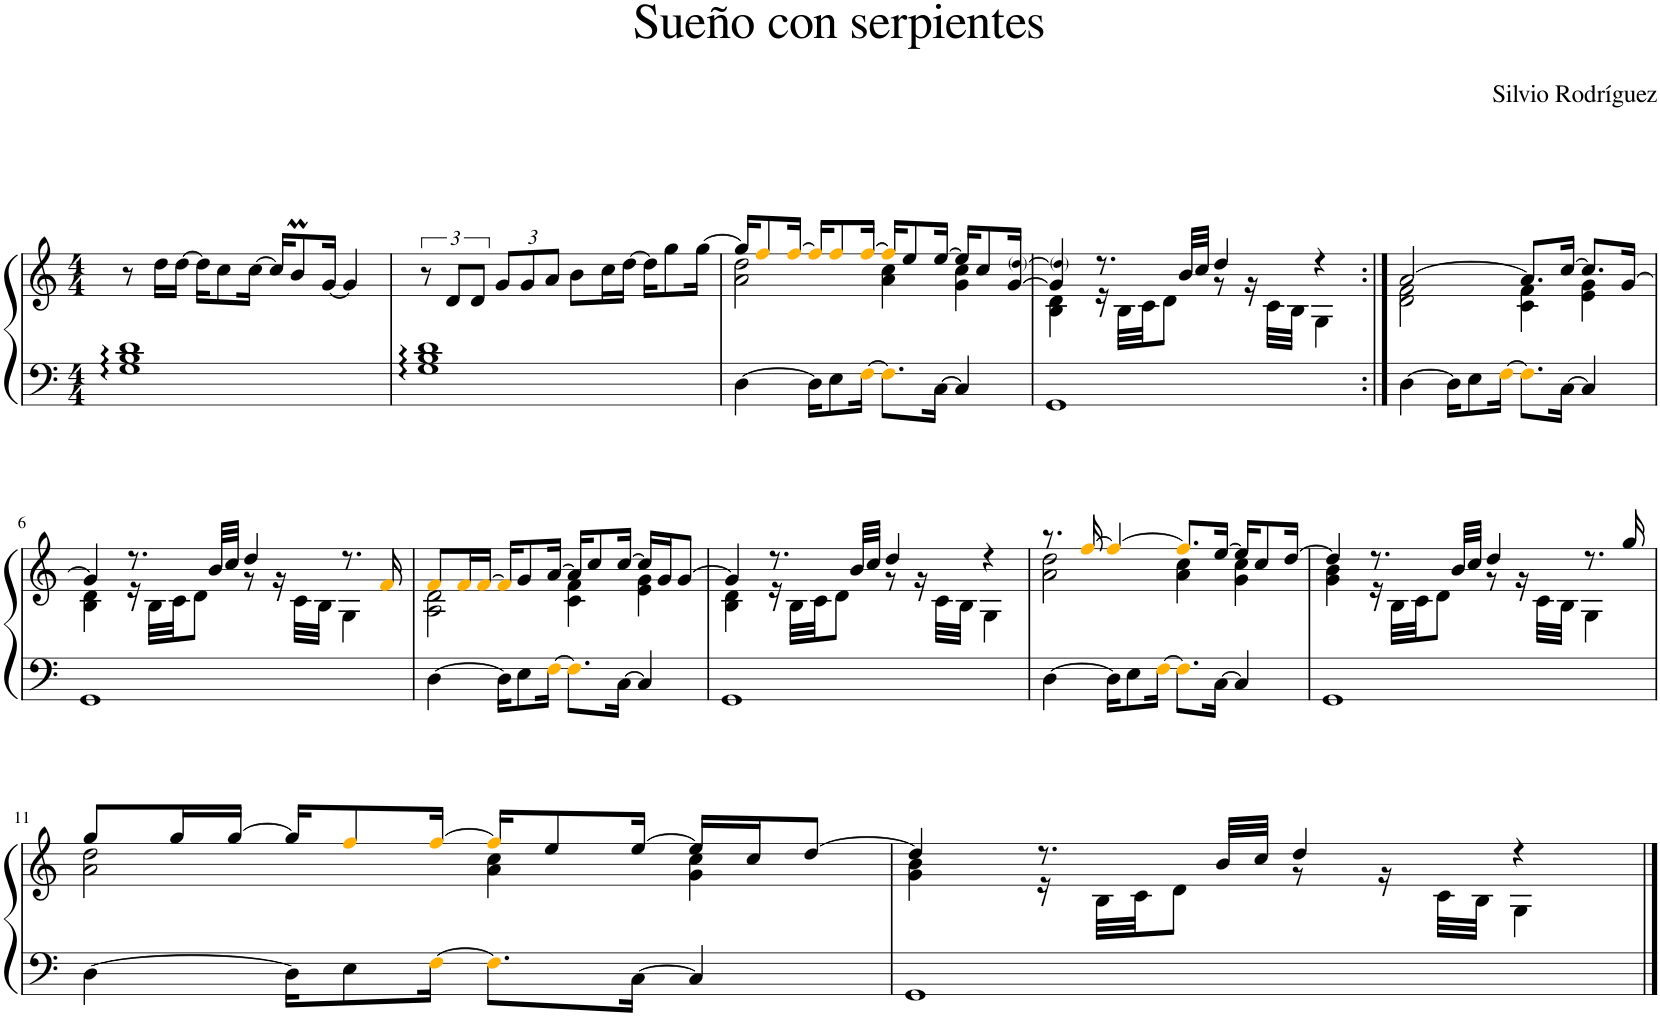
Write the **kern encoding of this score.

**kern	**kern
*part1	*part1
*staff2	*staff1
*I"Piano	*
*I'Pno.	*
*clefF4	*clefG2
*k[]	*k[]
*M4/4	*M4/4
=1	=1
1G:: 1B:: 1d::	8r
.	16dd\LL
.	[16dd\JJ
.	16dd\KL]
.	8cc\
.	[16cc\Jk
.	16cc/KL]
.	8bm/
.	[16g/Jk
.	4g/]
=2	=2
1G:: 1B:: 1d::	12r
.	12d/L
.	12d/J
*	*Xbrackettup
.	12g/L
.	12g/
.	12a/J
.	8b\L
.	16cc\L
.	[16dd\JJ
.	16dd\KL]
.	8gg\
.	[16gg\Jk
=3	=3
*	*^
[4D\	16gg/KL]	2a\ 2dd\
.	8ffi/	.
.	[16ffi/Jk	.
16D\KL]	16ffi/KL]	.
8E\	8ffi/	.
[16Fi\Jk	[16ffi/Jk	.
8.Fi\L]	16ffi/KL]	4a\ 4cc\
.	8ee/	.
[16C\Jk	[16ee/Jk	.
4C/]	16ee/KL]	4g\ 4cc\
.	8cc/	.
.	[16g/ [16dd!/Jk	.
=4	=4	=4
1GG	4g/] 4dd!/]	4B\ 4d\
.	8.r	16r
.	.	32B\LLL
.	.	32c\JJ
.	.	8d\J
.	32b/LLL	.
.	32cc/JJJ	.
.	4dd/	8r
.	.	16r
.	.	32c\LLL
.	.	32B\JJJ
.	4r	4G\
=5:|!	=5:|!	=5:|!
[4D\	[2a/	2d\ 2f\
16D\KL]	.	.
8E\	.	.
[16Fi\Jk	.	.
8.Fi\L]	8.a/L]	4c\ 4f\
[16C\Jk	[16cc/Jk	.
4C/]	8.cc/L]	4e\ 4g\
.	[16g/Jk	.
!!LO:LB:g=z	!!
=6	=6	=6
1GG	4g/]	4B\ 4d\
.	8.r	16r
.	.	32B\LLL
.	.	32c\JJ
.	.	8d\J
.	32b/LLL	.
.	32cc/JJJ	.
.	4dd/	8r
.	.	16r
.	.	32c\LLL
.	.	32B\JJJ
.	8.r	4G\
.	16fi/	.
=7	=7	=7
[4D\	8fi/L	2A\ 2d\
.	16fi/L	.
.	[16fi/JJ	.
16D\KL]	16fi/KL]	.
8E\	8g/	.
[16Fi\Jk	[16a/Jk	.
8.Fi\L]	16a/KL]	4c\ 4f\
.	8cc/	.
[16C\Jk	[16cc/Jk	.
4C/]	16cc/LL]	4e\ 4g\
.	16g/J	.
.	[8g/J	.
=8	=8	=8
1GG	4g/]	4B\ 4d\
.	8.r	16r
.	.	32B\LLL
.	.	32c\JJ
.	.	8d\J
.	32b/LLL	.
.	32cc/JJJ	.
.	4dd/	8r
.	.	16r
.	.	32c\LLL
.	.	32B\JJJ
.	4r	4G\
=9	=9	=9
[4D\	8.r	2a\ 2dd\
.	[16ffi/	.
16D\KL]	4ffi/_	.
8E\	.	.
[16Fi\Jk	.	.
8.Fi\L]	8.ffi/L]	4a\ 4cc\
[16C\Jk	[16ee/Jk	.
4C/]	16ee/KL]	4g\ 4cc\
.	8cc/	.
.	[16dd/Jk	.
=10	=10	=10
1GG	4dd/]	4g\ 4b\
.	8.r	16r
.	.	32B\LLL
.	.	32c\JJ
.	.	8d\J
.	32b/LLL	.
.	32cc/JJJ	.
.	4dd/	8r
.	.	16r
.	.	32c\LLL
.	.	32B\JJJ
.	8.r	4G\
.	16gg/	.
!!LO:LB:g=z	!!
=11	=11	=11
[4D\	8gg/L	2a\ 2dd\
.	16gg/L	.
.	[16gg/JJ	.
16D\KL]	16gg/KL]	.
8E\	8ffi/	.
[16Fi\Jk	[16ffi/Jk	.
8.Fi\L]	16ffi/KL]	4a\ 4cc\
.	8ee/	.
[16C\Jk	[16ee/Jk	.
4C/]	16ee/LL]	4g\ 4cc\
.	16cc/J	.
.	[8dd/J	.
=12	=12	=12
1GG	4dd/]	4g\ 4b\
.	8.r	16r
.	.	32B\LLL
.	.	32c\JJ
.	.	8d\J
.	32b/LLL	.
.	32cc/JJJ	.
.	4dd/	8r
.	.	16r
.	.	32c\LLL
.	.	32B\JJJ
.	4r	4G\
*	*v	*v
==	==
*-	*-
